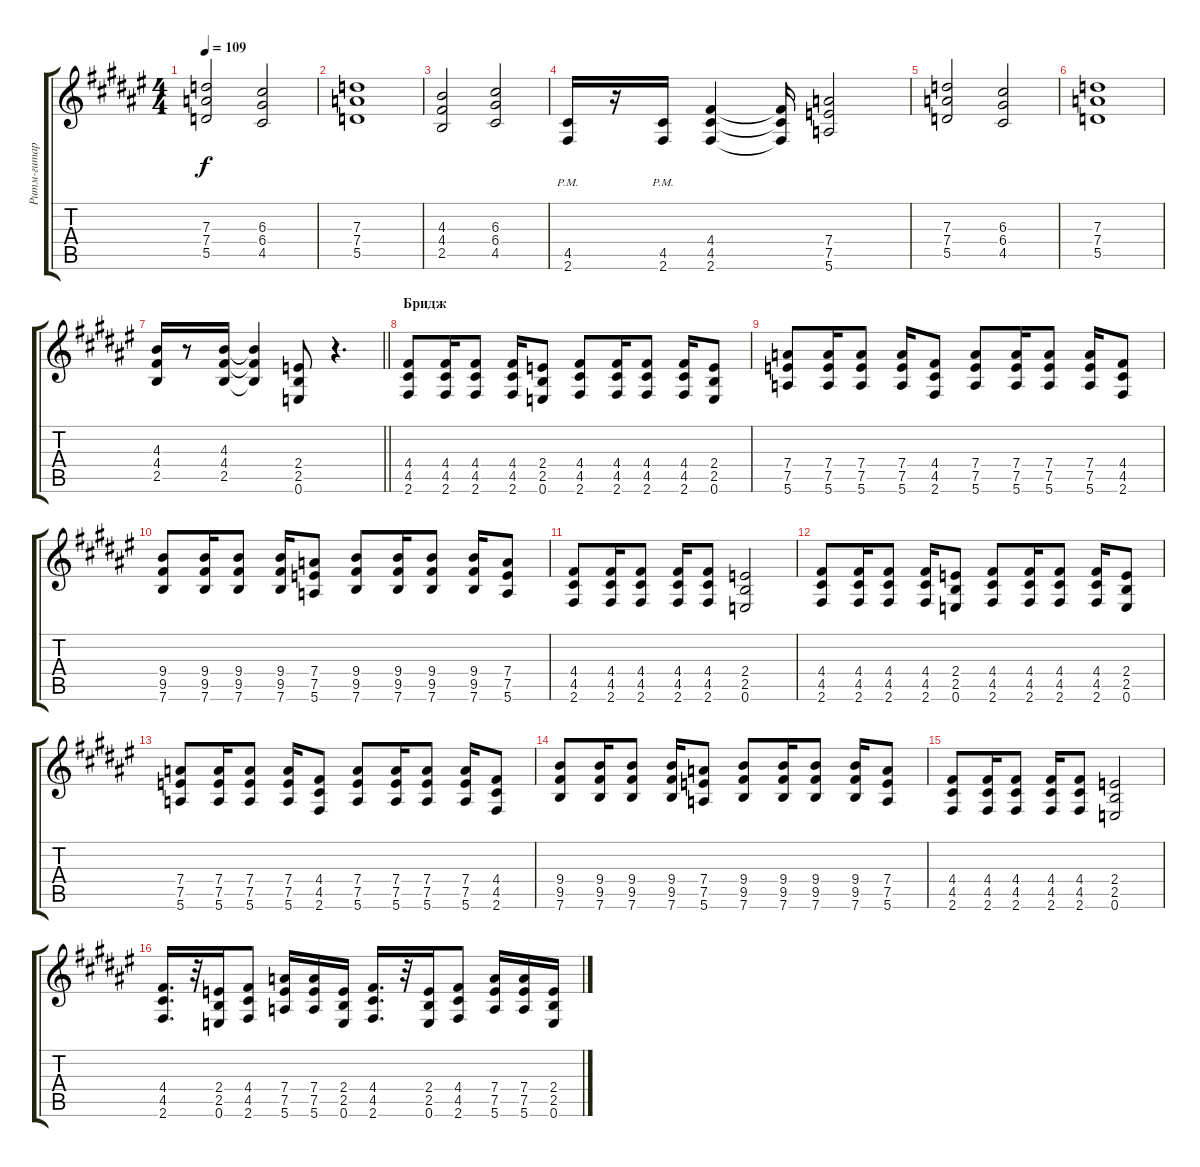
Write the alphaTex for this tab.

\track ("Ритм-гитара Толик" "Ритм-гитар") {instrument distortionguitar}
\staff {score tabs}
\tuning (E4 B3 G3 D3 A2 E2) {hide}
\ts (4 4)
\tempo 109
\clef g2
\ks f#
(7.3 7.4 5.5).2{dy f} (6.3 6.4 4.5).2 |
(7.3 7.4 5.5).1 |
(4.3 4.4 2.5).2 (6.3 6.4 4.5).2 |
(4.5{pm} 2.6{pm}).16 r.16 (4.5{pm} 2.6{pm}).16 (4.4 4.5 2.6).4 (4.4{t} 4.5{t} 2.6{t}).16 (7.4 7.5 5.6).2 |
(7.3 7.4 5.5).2 (6.3 6.4 4.5).2 |
(7.3 7.4 5.5).1 |
\barLineRight lightlight
(4.3 4.4 2.5).16 r.8 (4.3 4.4 2.5).16 (4.3{t} 4.4{t} 2.5{t}).4 (2.4 2.5 0.6).8 r.4{d} |
\section ("" "Бридж")
(4.4 4.5 2.6).8 (4.4 4.5 2.6).16 (4.4 4.5 2.6).8 (4.4 4.5 2.6).16 (2.4 2.5 0.6).8 (4.4 4.5 2.6).8 (4.4 4.5 2.6).16 (4.4 4.5 2.6).8 (4.4 4.5 2.6).16 (2.4 2.5 0.6).8 |
(7.4 7.5 5.6).8 (7.4 7.5 5.6).16 (7.4 7.5 5.6).8 (7.4 7.5 5.6).16 (4.4 4.5 2.6).8 (7.4 7.5 5.6).8 (7.4 7.5 5.6).16 (7.4 7.5 5.6).8 (7.4 7.5 5.6).16 (4.4 4.5 2.6).8 |
(9.4 9.5 7.6).8 (9.4 9.5 7.6).16 (9.4 9.5 7.6).8 (9.4 9.5 7.6).16 (7.4 7.5 5.6).8 (9.4 9.5 7.6).8 (9.4 9.5 7.6).16 (9.4 9.5 7.6).8 (9.4 9.5 7.6).16 (7.4 7.5 5.6).8 |
(4.4 4.5 2.6).8 (4.4 4.5 2.6).16 (4.4 4.5 2.6).8 (4.4 4.5 2.6).16 (4.4 4.5 2.6).8 (2.4 2.5 0.6).2 |
(4.4 4.5 2.6).8 (4.4 4.5 2.6).16 (4.4 4.5 2.6).8 (4.4 4.5 2.6).16 (2.4 2.5 0.6).8 (4.4 4.5 2.6).8 (4.4 4.5 2.6).16 (4.4 4.5 2.6).8 (4.4 4.5 2.6).16 (2.4 2.5 0.6).8 |
(7.4 7.5 5.6).8 (7.4 7.5 5.6).16 (7.4 7.5 5.6).8 (7.4 7.5 5.6).16 (4.4 4.5 2.6).8 (7.4 7.5 5.6).8 (7.4 7.5 5.6).16 (7.4 7.5 5.6).8 (7.4 7.5 5.6).16 (4.4 4.5 2.6).8 |
(9.4 9.5 7.6).8 (9.4 9.5 7.6).16 (9.4 9.5 7.6).8 (9.4 9.5 7.6).16 (7.4 7.5 5.6).8 (9.4 9.5 7.6).8 (9.4 9.5 7.6).16 (9.4 9.5 7.6).8 (9.4 9.5 7.6).16 (7.4 7.5 5.6).8 |
(4.4 4.5 2.6).8 (4.4 4.5 2.6).16 (4.4 4.5 2.6).8 (4.4 4.5 2.6).16 (4.4 4.5 2.6).8 (2.4 2.5 0.6).2 |
(4.4 4.5 2.6).16{d} r.32 (2.4 2.5 0.6).16 (4.4 4.5 2.6).8 (7.4 7.5 5.6).16 (7.4 7.5 5.6).16 (2.4 2.5 0.6).16 (4.4 4.5 2.6).16{d} r.32 (2.4 2.5 0.6).16 (4.4 4.5 2.6).8 (7.4 7.5 5.6).16 (7.4 7.5 5.6).16 (2.4 2.5 0.6).16
